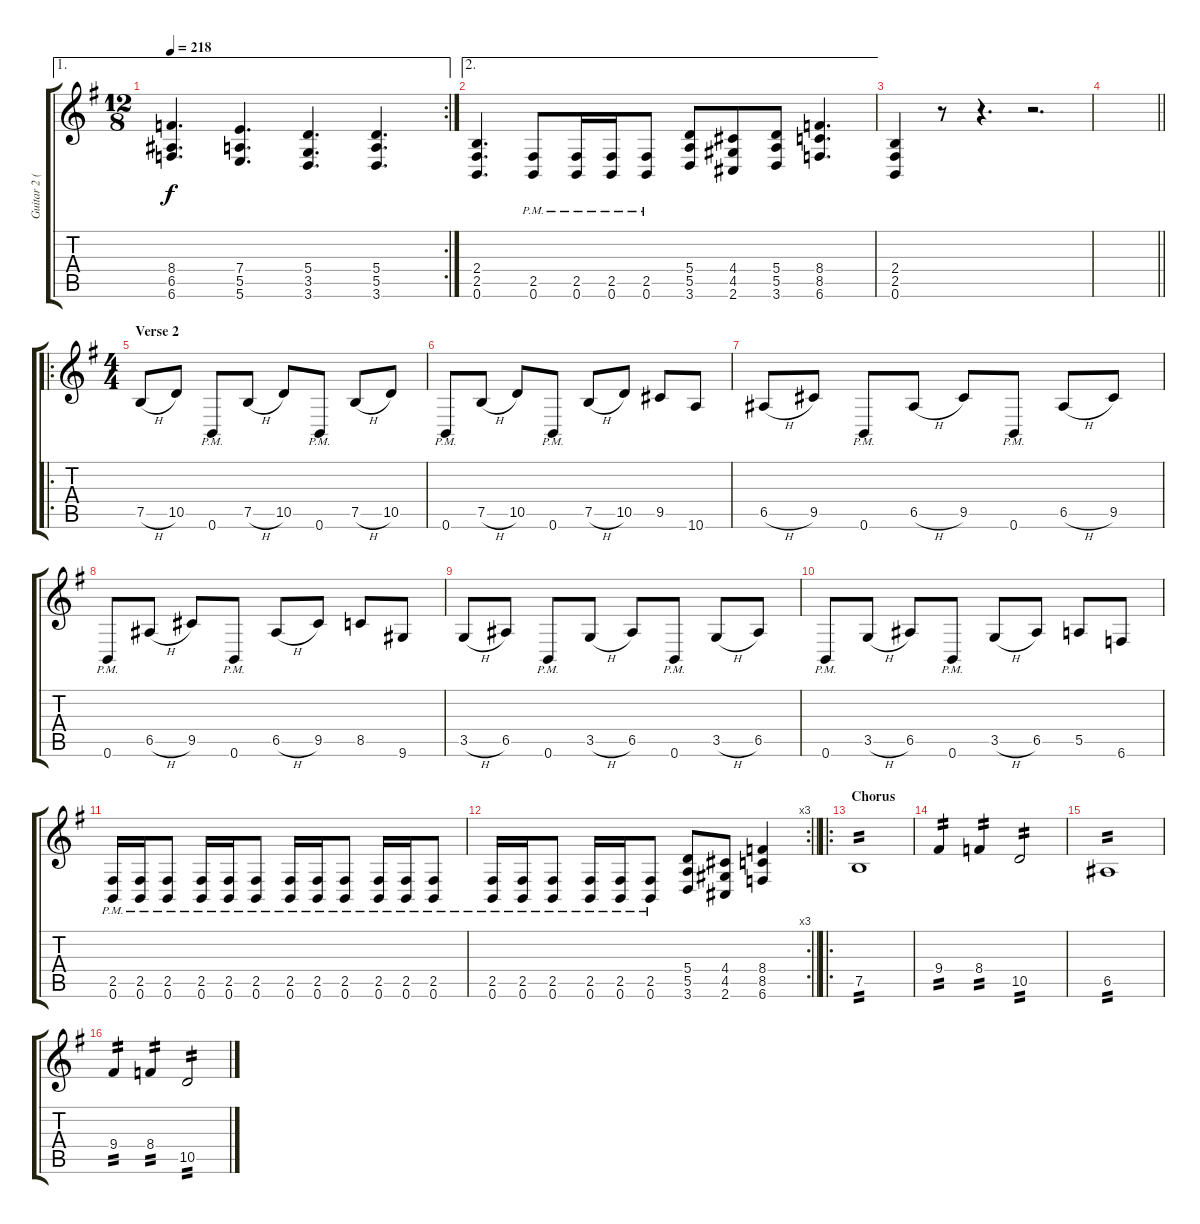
\track ("Guitar 2 (Jason)" "Guitar 2 (") {instrument distortionguitar}
\staff {score tabs}
\tuning (B3 Gb3 D3 A2 E2 B1) {hide}
\ae 1
\rc 2
\ts (12 8)
\tempo 218
\clef g2
\ks eminor
(8.4 6.5 6.6).4{d dy f} (7.4 5.5 5.6).4{d} (5.4 3.5 3.6).4{d} (5.4 5.5 3.6).4{d} |
\ae 2
(2.4 2.5 0.6).4{d} (2.5{pm} 0.6{pm}).8 (2.5{pm} 0.6{pm}).16 (2.5{pm} 0.6{pm}).16 (2.5{pm} 0.6{pm}).8 (5.4 5.5 3.6).8 (4.4 4.5 2.6).8 (5.4 5.5 3.6).8 (8.4 8.5 6.6).4{d} |
(2.4 2.5 0.6).4 r.8 r.4{d} r.2{d} |
\barLineRight lightlight
|
\ro
\ts (4 4)
\section ("" "Verse 2")
7.5{h}.8 10.5.8 0.6{pm}.8 7.5{h}.8 10.5.8 0.6{pm}.8 7.5{h}.8 10.5.8 |
0.6{pm}.8 7.5{h}.8 10.5.8 0.6{pm}.8 7.5{h}.8 10.5.8 9.5.8 10.6.8 |
6.5{h}.8 9.5.8 0.6{pm}.8 6.5{h}.8 9.5.8 0.6{pm}.8 6.5{h}.8 9.5.8 |
0.6{pm}.8 6.5{h}.8 9.5.8 0.6{pm}.8 6.5{h}.8 9.5.8 8.5.8 9.6.8 |
3.5{h}.8 6.5.8 0.6{pm}.8 3.5{h}.8 6.5.8 0.6{pm}.8 3.5{h}.8 6.5.8 |
0.6{pm}.8 3.5{h}.8 6.5.8 0.6{pm}.8 3.5{h}.8 6.5.8 5.5.8 6.6.8 |
(2.5{pm} 0.6{pm}).16 (2.5{pm} 0.6{pm}).16 (2.5{pm} 0.6{pm}).8 (2.5{pm} 0.6{pm}).16 (2.5{pm} 0.6{pm}).16 (2.5{pm} 0.6{pm}).8 (2.5{pm} 0.6{pm}).16 (2.5{pm} 0.6{pm}).16 (2.5{pm} 0.6{pm}).8 (2.5{pm} 0.6{pm}).16 (2.5{pm} 0.6{pm}).16 (2.5{pm} 0.6{pm}).8 |
\rc 3
\barLineRight lightlight
(2.5{pm} 0.6{pm}).16 (2.5{pm} 0.6{pm}).16 (2.5{pm} 0.6{pm}).8 (2.5{pm} 0.6{pm}).16 (2.5{pm} 0.6{pm}).16 (2.5{pm} 0.6{pm}).8 (5.4 5.5 3.6).8 (4.4 4.5 2.6).8 (8.4 8.5 6.6).4 |
\ro
\section ("" "Chorus")
7.5.1{tp 2} |
9.4.4{tp 2} 8.4.4{tp 2} 10.5.2{tp 2} |
6.5.1{tp 2} |
9.4.4{tp 2} 8.4.4{tp 2} 10.5.2{tp 2}
